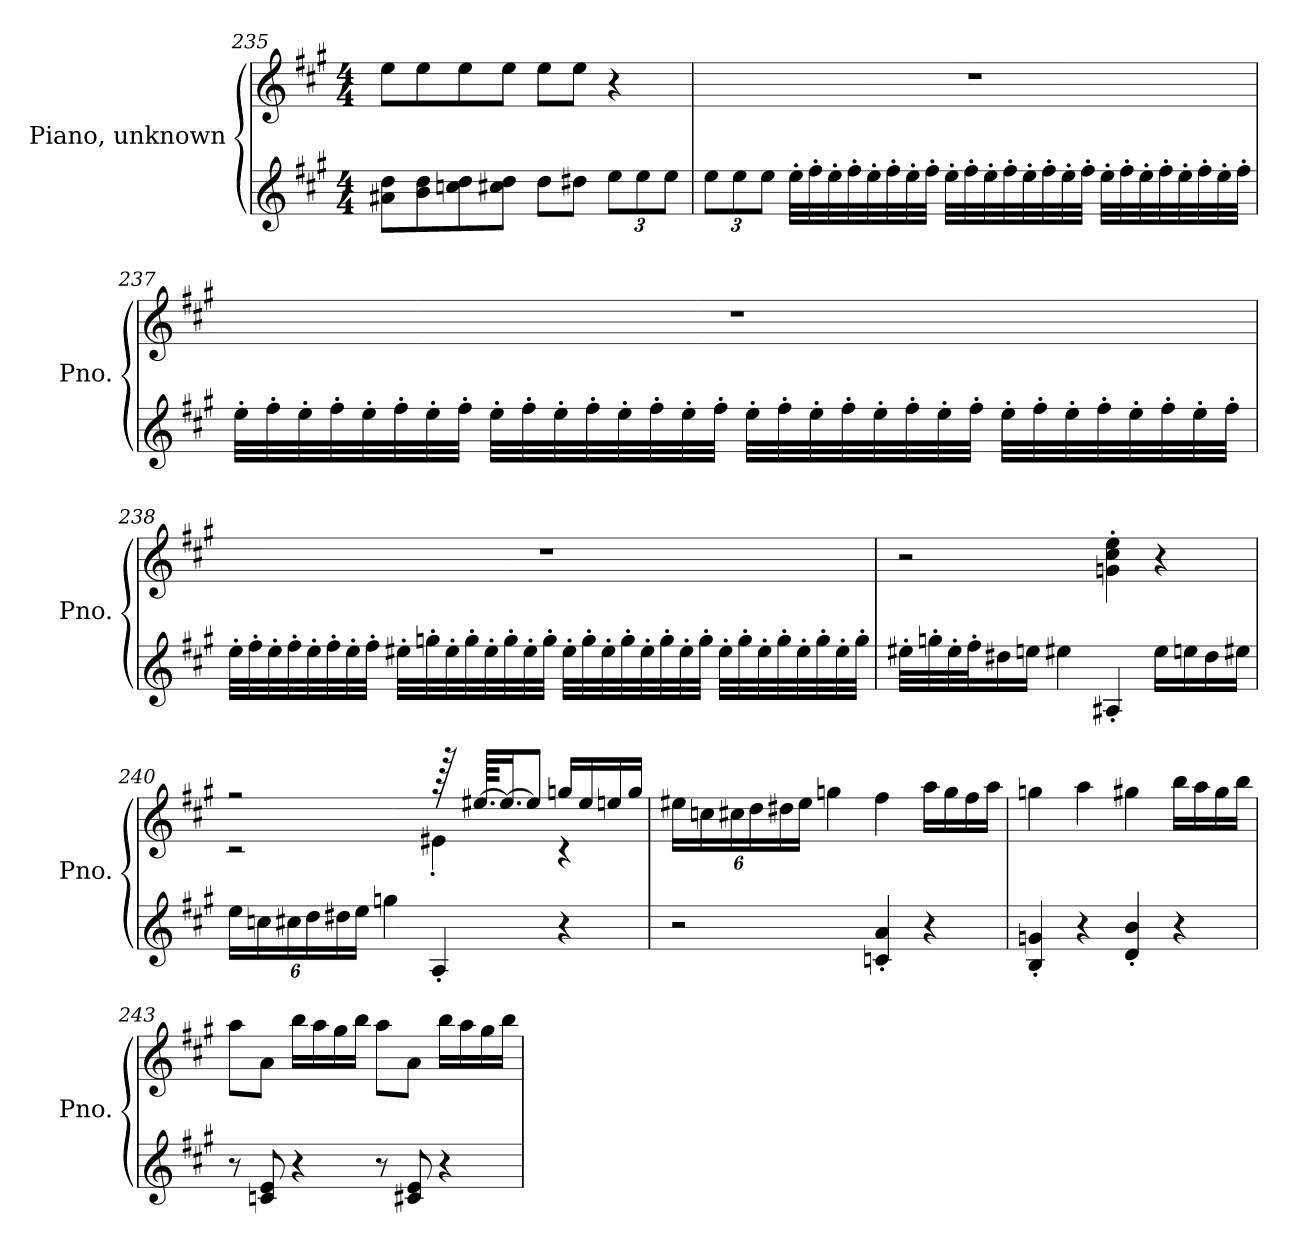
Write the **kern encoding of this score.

**kern	**kern
*part1	*part1
*staff2	*staff1
*I"Piano, unknown	*
*I'Pno.	*
*clefG2	*clefG2
*k[f#c#g#]	*k[f#c#g#]
*M4/4	*M4/4
=235	=235
8a#X\ 8dd\L	8ee\L
8b\ 8dd\	8ee\
8ccn\ 8dd\	8ee\
8cc#X\ 8dd\J	8ee\J
8dd\L	8ee\L
8dd#X\J	8ee\J
*Xbrackettup	*
12ee\L	4r
12ee\	.
12ee\J	.
!!LO:LB:g=z
=236	=236
12ee\L	1r
12ee\	.
12ee\J	.
32ee'\LLL	.
32ff#'\	.
32ee'\	.
32ff#'\	.
32ee'\	.
32ff#'\	.
32ee'\	.
32ff#'\JJJ	.
32ee'\LLL	.
32ff#'\	.
32ee'\	.
32ff#'\	.
32ee'\	.
32ff#'\	.
32ee'\	.
32ff#'\JJJ	.
32ee'\LLL	.
32ff#'\	.
32ee'\	.
32ff#'\	.
32ee'\	.
32ff#'\	.
32ee'\	.
32ff#'\JJJ	.
!!LO:LB:g=z
=237	=237
32ee'\LLL	1r
32ff#'\	.
32ee'\	.
32ff#'\	.
32ee'\	.
32ff#'\	.
32ee'\	.
32ff#'\JJJ	.
32ee'\LLL	.
32ff#'\	.
32ee'\	.
32ff#'\	.
32ee'\	.
32ff#'\	.
32ee'\	.
32ff#'\JJJ	.
32ee'\LLL	.
32ff#'\	.
32ee'\	.
32ff#'\	.
32ee'\	.
32ff#'\	.
32ee'\	.
32ff#'\JJJ	.
32ee'\LLL	.
32ff#'\	.
32ee'\	.
32ff#'\	.
32ee'\	.
32ff#'\	.
32ee'\	.
32ff#'\JJJ	.
!!LO:LB:g=z
=238	=238
32ee'\LLL	1r
32ff#'\	.
32ee'\	.
32ff#'\	.
32ee'\	.
32ff#'\	.
32ee'\	.
32ff#'\JJJ	.
32ee#X'\LLL	.
32ggn'\	.
32ee#'\	.
32gg'\	.
32ee#'\	.
32gg'\	.
32ee#'\	.
32gg'\JJJ	.
32ee#'\LLL	.
32gg'\	.
32ee#'\	.
32gg'\	.
32ee#'\	.
32gg'\	.
32ee#'\	.
32gg'\JJJ	.
32ee#'\LLL	.
32gg'\	.
32ee#'\	.
32gg'\	.
32ee#'\	.
32gg'\	.
32ee#'\	.
32gg'\JJJ	.
!!LO:PB:g=z
=239	=239
32ee#X'\LLL	2r
32ggn'\	.
32ee#'\	.
32ff#'\J	.
16dd#X\	.
16een\JJ	.
4ee#X\	.
4A#X'/	4gn\' 4cc#\' 4ee\'
16ee#\LL	4r
16een\	.
16dd#\	.
16ee#X\JJ	.
=240	=240
*	*^
24ee\LL	2r	2r
24ccn\	.	.
24cc#X\	.	.
24dd\	.	.
24dd#X\	.	.
24ee\JJ	.	.
4ggn\	.	.
4A'/	128r	4e#X'\
.	[64.ee#X/KKLL	.
.	16.ee#/J_	.
.	8ee#/J]	.
4r	16ggn/LL	4r
.	16ee#/	.
.	16een/	.
.	16gg/JJ	.
*	*v	*v
!!LO:LB:g=z
=241	=241
*	*Xbrackettup
2r	24ee#X\LL
.	24ccn\
.	24cc#X\
.	24dd\
.	24dd#X\
.	24ee#\JJ
.	4ggn\
4cn/' 4a/'	4ff#\
4r	16aa\LL
.	16gg\
.	16ff#\
.	16aa\JJ
=242	=242
4B/' 4gn/'	4ggn\
4r	4aa\
4d/' 4b/'	4gg#X\
4r	16bb\LL
.	16aa\
.	16gg#\
.	16bb\JJ
=243	=243
8r	8aa\L
8cn/ 8e/	8a\J
4r	16bb\LL
.	16aa\
.	16gg#\
.	16bb\JJ
8r	8aa\L
8c#X/ 8e/	8a\J
4r	16bb\LL
.	16aa\
.	16gg#\
.	16bb\JJ
=	=
*-	*-
